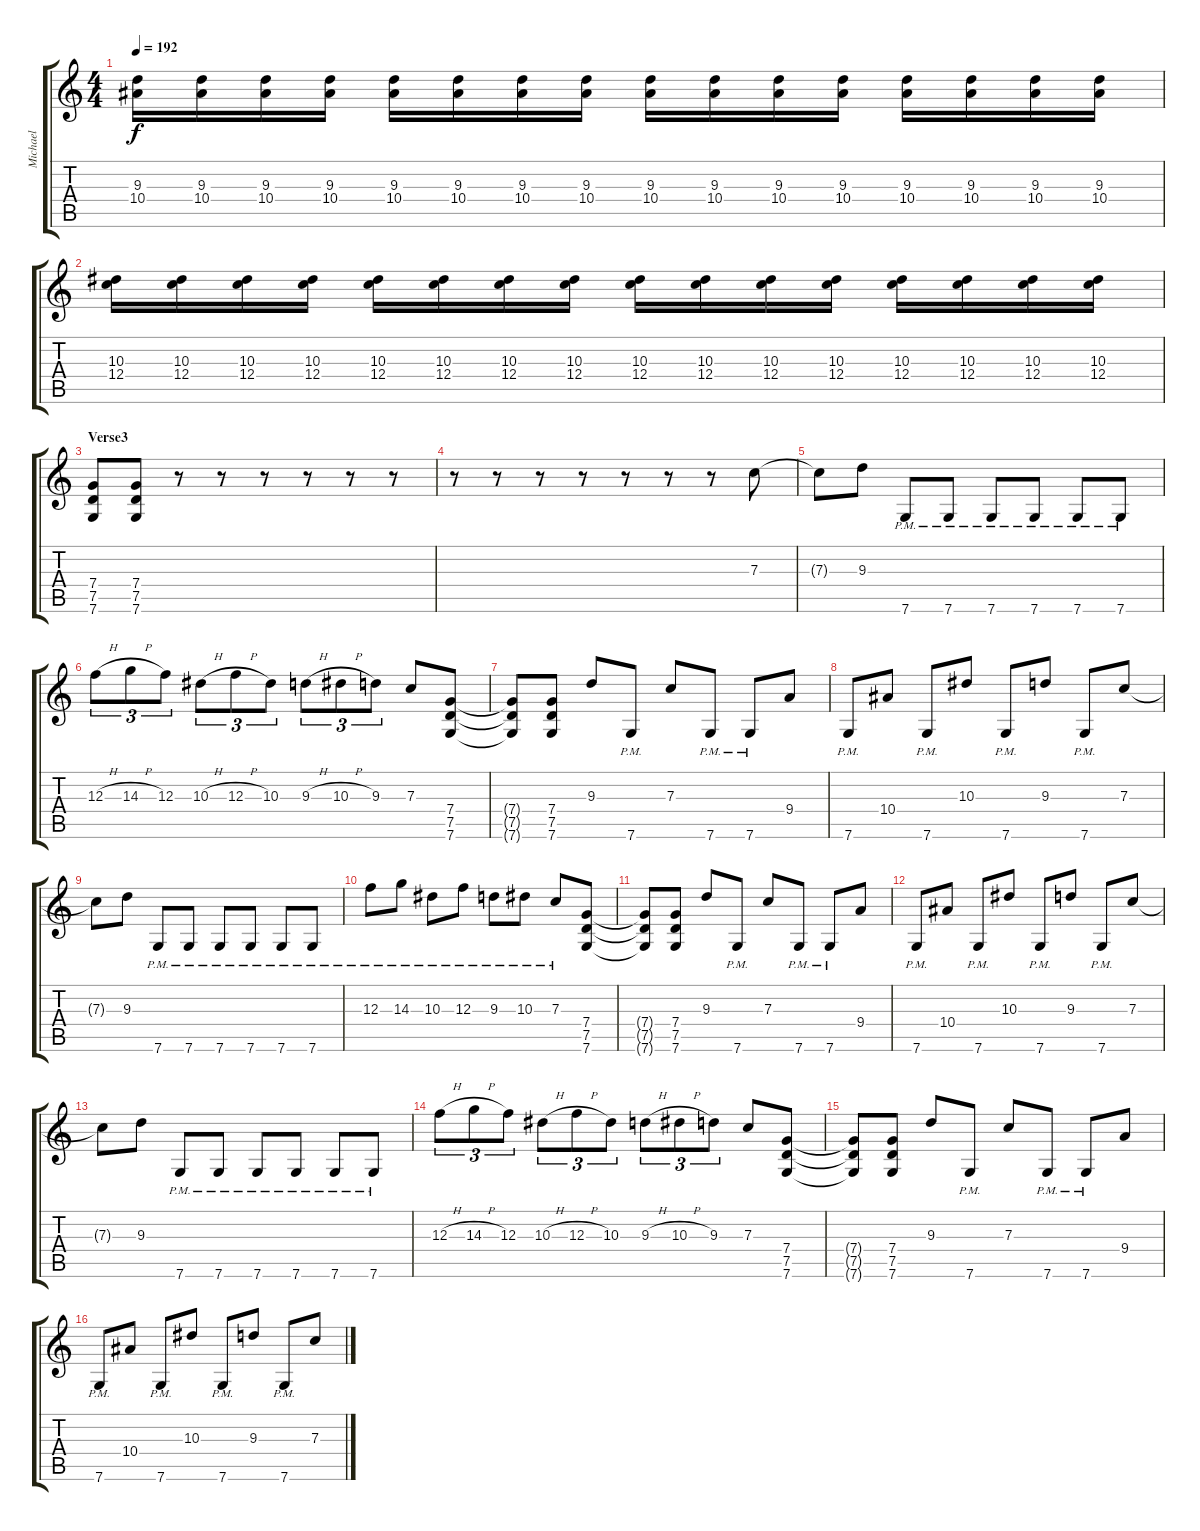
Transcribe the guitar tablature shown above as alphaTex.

\track ("Michael" "Michael") {instrument distortionguitar}
\staff {score tabs}
\tuning (D4 A3 F3 C3 G2 C2) {hide}
\ts (4 4)
\tempo 192
\clef g2
\ks c
(9.3 10.4).16{dy f} (9.3 10.4).16 (9.3 10.4).16 (9.3 10.4).16 (9.3 10.4).16 (9.3 10.4).16 (9.3 10.4).16 (9.3 10.4).16 (9.3 10.4).16 (9.3 10.4).16 (9.3 10.4).16 (9.3 10.4).16 (9.3 10.4).16 (9.3 10.4).16 (9.3 10.4).16 (9.3 10.4).16 |
(10.3 12.4).16 (10.3 12.4).16 (10.3 12.4).16 (10.3 12.4).16 (10.3 12.4).16 (10.3 12.4).16 (10.3 12.4).16 (10.3 12.4).16 (10.3 12.4).16 (10.3 12.4).16 (10.3 12.4).16 (10.3 12.4).16 (10.3 12.4).16 (10.3 12.4).16 (10.3 12.4).16 (10.3 12.4).16 |
\section ("" "Verse3")
(7.4 7.5 7.6).8{volume 13} (7.4 7.5 7.6).8 r.8 r.8 r.8 r.8 r.8 r.8 |
r.8 r.8 r.8 r.8 r.8 r.8 r.8 7.3.8 |
7.3{t}.8 9.3.8 7.6{pm}.8 7.6{pm}.8 7.6{pm}.8 7.6{pm}.8 7.6{pm}.8 7.6{pm}.8 |
12.3{h}.8{tu (3 2)} 14.3{h}.8{tu (3 2)} 12.3.8{tu (3 2)} 10.3{h}.8{tu (3 2)} 12.3{h}.8{tu (3 2)} 10.3.8{tu (3 2)} 9.3{h}.8{tu (3 2)} 10.3{h}.8{tu (3 2)} 9.3.8{tu (3 2)} 7.3.8 (7.4 7.5 7.6).8 |
(7.4{t} 7.5{t} 7.6{t}).8 (7.4 7.5 7.6).8 9.3.8 7.6{pm}.8 7.3.8 7.6{pm}.8 7.6{pm}.8 9.4.8 |
7.6{pm}.8 10.4.8 7.6{pm}.8 10.3.8 7.6{pm}.8 9.3.8 7.6{pm}.8 7.3.8 |
7.3{t}.8 9.3.8 7.6{pm}.8 7.6{pm}.8 7.6{pm}.8 7.6{pm}.8 7.6{pm}.8 7.6{pm}.8 |
12.3{pm}.8 14.3{pm}.8 10.3{pm}.8 12.3{pm}.8 9.3{pm}.8 10.3{pm}.8 7.3{pm}.8 (7.4 7.5 7.6).8 |
(7.4{t} 7.5{t} 7.6{t}).8 (7.4 7.5 7.6).8 9.3.8 7.6{pm}.8 7.3.8 7.6{pm}.8 7.6{pm}.8 9.4.8 |
7.6{pm}.8 10.4.8 7.6{pm}.8 10.3.8 7.6{pm}.8 9.3.8 7.6{pm}.8 7.3.8 |
7.3{t}.8 9.3.8 7.6{pm}.8 7.6{pm}.8 7.6{pm}.8 7.6{pm}.8 7.6{pm}.8 7.6{pm}.8 |
12.3{h}.8{tu (3 2)} 14.3{h}.8{tu (3 2)} 12.3.8{tu (3 2)} 10.3{h}.8{tu (3 2)} 12.3{h}.8{tu (3 2)} 10.3.8{tu (3 2)} 9.3{h}.8{tu (3 2)} 10.3{h}.8{tu (3 2)} 9.3.8{tu (3 2)} 7.3.8 (7.4 7.5 7.6).8 |
(7.4{t} 7.5{t} 7.6{t}).8 (7.4 7.5 7.6).8 9.3.8 7.6{pm}.8 7.3.8 7.6{pm}.8 7.6{pm}.8 9.4.8 |
7.6{pm}.8 10.4.8 7.6{pm}.8 10.3.8 7.6{pm}.8 9.3.8 7.6{pm}.8 7.3.8
